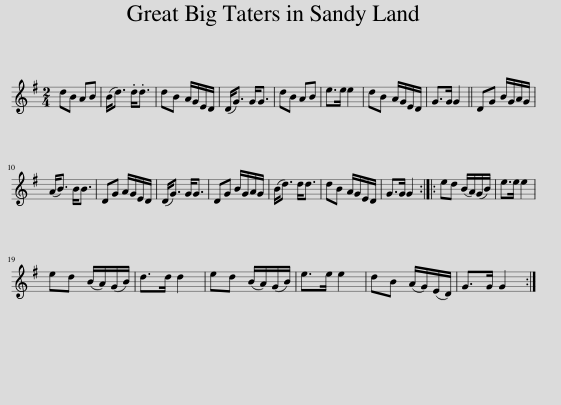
X:1
L:1/8
M:2/4
I:linebreak $
K:G
V:1 treble
V:1
 dB AB | (B<d) .d<.d | dB A/G/E/D/ | (D<G) G<G | dB AB | %5
 e>e e2 | dB A/G/E/D/ | G>G G2 || DG B/G/A/G/ |$ (A<B) B<B | %10
 DG A/G/E/D/ | (D<G) G<G | DG B/G/A/G/ | (B<d) d<d | dB A/G/E/D/ | %15
 G>G G2 :: ed (B/A/)(G/B/) | e>e e2 |$ ed (B/A/)(G/B/) | d>d d2 | %20
 ed (B/A/)(G/B/) | e>e e2 | dB (A/G/)(E/D/) | G>G G2 :| %24
